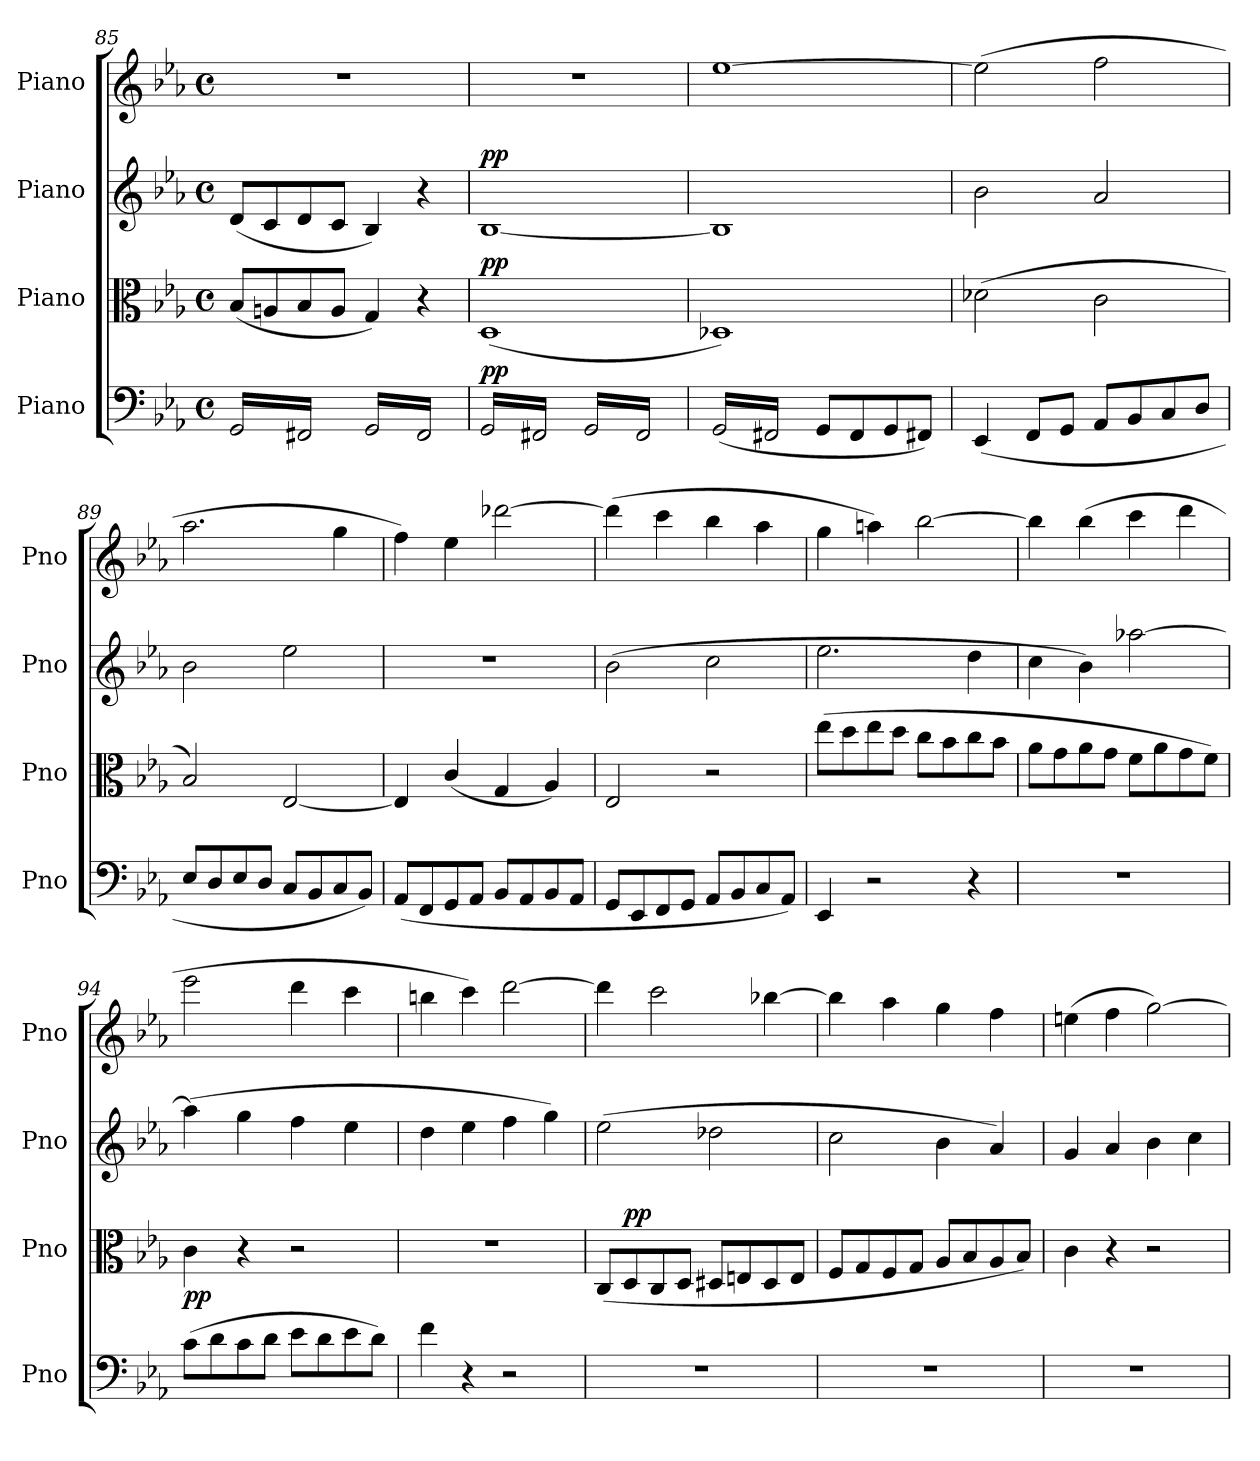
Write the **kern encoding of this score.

**kern	**dynam	**kern	**dynam	**kern	**dynam	**kern
*part4	*part4	*part3	*part3	*part2	*part2	*part1
*staff4	*staff4	*staff3	*staff3	*staff2	*staff2	*staff1
*I"Piano	*	*I"Piano	*	*I"Piano	*	*I"Piano
*I'Pno	*	*I'Pno	*	*I'Pno	*	*I'Pno
*clefF4	*	*clefC3	*	*clefG2	*	*clefG2
*k[b-e-a-]	*	*k[b-e-a-]	*	*k[b-e-a-]	*	*k[b-e-a-]
*M4/4	*	*M4/4	*	*M4/4	*	*M4/4
*met(c)	*	*met(c)	*	*met(c)	*	*met(c)
=85	=85	=85	=85	=85	=85	=85
*tremolo	*	*	*	*	*	*
(16GG/LL	.	(8B-/L	.	(8d/L	.	1r
16FF#X/	.	.	.	.	.	.
16GG/	.	8An/	.	8c/	.	.
16FF#X/	.	.	.	.	.	.
16GG/	.	8B-/	.	8d/	.	.
16FF#X/	.	.	.	.	.	.
16GG/	.	8A/J	.	8c/J	.	.
16FF#X/JJ	.	.	.	.	.	.
16GG/LL	.	4G/)	.	4B-/)	.	.
16FF#/)	.	.	.	.	.	.
16GG/	.	.	.	.	.	.
16FF#/)	.	.	.	.	.	.
16GG/	.	4r	.	4r	.	.
16FF#/)	.	.	.	.	.	.
16GG/	.	.	.	.	.	.
16FF#/)JJ	.	.	.	.	.	.
=86	=86	=86	=86	=86	=86	=86
!	!LO:DY:a	!	!LO:DY:a	!	!LO:DY:a	!
(16GG/LL	pp	(1D	pp	[1B-	pp	1r
16FF#X/	.	.	.	.	.	.
16GG/	.	.	.	.	.	.
16FF#X/	.	.	.	.	.	.
16GG/	.	.	.	.	.	.
16FF#X/	.	.	.	.	.	.
16GG/	.	.	.	.	.	.
16FF#X/JJ	.	.	.	.	.	.
16GG/LL	.	.	.	.	.	.
16FF#/)	.	.	.	.	.	.
16GG/	.	.	.	.	.	.
16FF#/)	.	.	.	.	.	.
16GG/	.	.	.	.	.	.
16FF#/)	.	.	.	.	.	.
16GG/	.	.	.	.	.	.
16FF#/)JJ	.	.	.	.	.	.
=87	=87	=87	=87	=87	=87	=87
(16GG/LL	.	1D-X)	.	1B-]	.	[1ee-
16FF#X/	.	.	.	.	.	.
16GG/	.	.	.	.	.	.
16FF#X/	.	.	.	.	.	.
16GG/	.	.	.	.	.	.
16FF#X/	.	.	.	.	.	.
16GG/	.	.	.	.	.	.
16FF#X/JJ	.	.	.	.	.	.
*Xtremolo	*	*	*	*	*	*
8GG/L	.	.	.	.	.	.
.	.	.	.	.	.	.
8FF#/	.	.	.	.	.	.
.	.	.	.	.	.	.
8GG/	.	.	.	.	.	.
8FF#X/J)	.	.	.	.	.	.
=88	=88	=88	=88	=88	=88	=88
(4EE-/	.	(2d-X\	.	2b-\	.	(2ee-\]
8FF/L	.	.	.	.	.	.
8GG/J	.	.	.	.	.	.
8AA-/L	.	2c\	.	2a-/	.	2ff\
8BB-/	.	.	.	.	.	.
8C/	.	.	.	.	.	.
8D/J	.	.	.	.	.	.
=89	=89	=89	=89	=89	=89	=89
8E-/L	.	2B-/)	.	2b-\	.	2.aa-\
8D/	.	.	.	.	.	.
8E-/	.	.	.	.	.	.
8D/J	.	.	.	.	.	.
8C/L	.	[2E-/	.	2ee-\	.	.
8BB-/	.	.	.	.	.	.
8C/	.	.	.	.	.	4gg\
8BB-/J)	.	.	.	.	.	.
=90	=90	=90	=90	=90	=90	=90
(8AA-/L	.	4E-/]	.	1r	.	4ff\)
8FF/	.	.	.	.	.	.
8GG/	.	(4c/	.	.	.	4ee-\
8AA-/J	.	.	.	.	.	.
8BB-/L	.	4G/	.	.	.	[2ddd-X\
8AA-/	.	.	.	.	.	.
8BB-/	.	4A-/)	.	.	.	.
8AA-/J	.	.	.	.	.	.
=91	=91	=91	=91	=91	=91	=91
8GG/L	.	2E-/	.	(2b-\	.	(4ddd-\]
8EE-/	.	.	.	.	.	.
8FF/	.	.	.	.	.	4ccc\
8GG/J	.	.	.	.	.	.
8AA-/L	.	2r	.	2cc\	.	4bb-\
8BB-/	.	.	.	.	.	.
8C/	.	.	.	.	.	4aa-\
8AA-/J)	.	.	.	.	.	.
!!LO:PB:g=z
=92	=92	=92	=92	=92	=92	=92
4EE-/	.	(8ee-\L	.	2.ee-\	.	4gg\
.	.	8dd\	.	.	.	.
2r	.	8ee-\	.	.	.	4aan\)
.	.	8dd\J	.	.	.	.
.	.	8cc\L	.	.	.	[2bb-\
.	.	8b-\	.	.	.	.
4r	.	8cc\	.	4dd\	.	.
.	.	8b-\J	.	.	.	.
=93	=93	=93	=93	=93	=93	=93
1r	.	8a-\L	.	4cc\	.	4bb-\]
.	.	8g\	.	.	.	.
.	.	8a-\	.	4b-\)	.	(4bb-\
.	.	8g\J	.	.	.	.
.	.	8f\L	.	[2aa-X\	.	4ccc\
.	.	8a-\	.	.	.	.
.	.	8g\	.	.	.	4ddd\
.	.	8f\J)	.	.	.	.
=94	=94	=94	=94	=94	=94	=94
!	!	!	!LO:DY:b	!	!	!
(8c\L	.	4c\	pp	(4aa-\]	.	2eee-\
8d\	.	.	.	.	.	.
8c\	.	4r	.	4gg\	.	.
8d\J	.	.	.	.	.	.
8e-\L	.	2r	.	4ff\	.	4ddd\
8d\	.	.	.	.	.	.
8e-\	.	.	.	4ee-\	.	4ccc\
8d\J)	.	.	.	.	.	.
=95	=95	=95	=95	=95	=95	=95
4f\	.	1r	.	4dd\	.	4bbn\
4r	.	.	.	4ee-\	.	4ccc\)
2r	.	.	.	4ff\	.	[2ddd\
.	.	.	.	4gg\)	.	.
=96	=96	=96	=96	=96	=96	=96
1r	.	(8C/L	.	(2ee-\	.	4ddd\]
!	!	!	!LO:DY:a	!	!	!
.	.	8D/	pp	.	.	.
.	.	8C/	.	.	.	2ccc\
.	.	8D/J	.	.	.	.
.	.	8D#X/L	.	2dd-X\	.	.
.	.	8En/	.	.	.	.
.	.	8D#/	.	.	.	[4bb-X\
.	.	8E/J	.	.	.	.
=97	=97	=97	=97	=97	=97	=97
1r	.	8F/L	.	2cc\	.	4bb-\]
.	.	8G/	.	.	.	.
.	.	8F/	.	.	.	4aa-\
.	.	8G/J	.	.	.	.
.	.	8A-/L	.	4b-\	.	4gg\
.	.	8B-/	.	.	.	.
.	.	8A-/	.	4a-/)	.	4ff\
.	.	8B-/J)	.	.	.	.
=98	=98	=98	=98	=98	=98	=98
1r	.	4c\	.	4g/	.	(4een\
.	.	4r	.	4a-/	.	4ff\
.	.	2r	.	4b-\	.	[2gg\)
.	.	.	.	4cc\	.	.
=	=	=	=	=	=	=
*-	*-	*-	*-	*-	*-	*-
